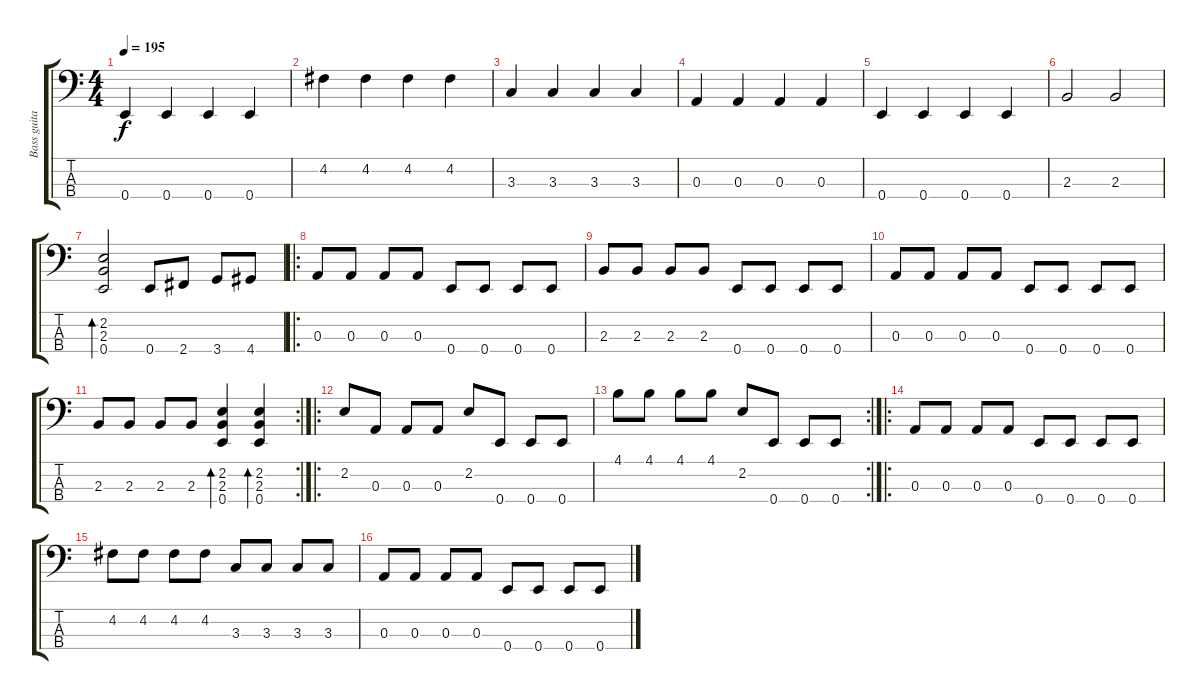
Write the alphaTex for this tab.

\track ("Bass guitar" "Bass guita") {instrument electricbassfinger}
\staff {score tabs}
\tuning (G2 D2 A1 E1) {hide}
\ts (4 4)
\tempo 195
\clef f4
\ks c
0.4.4{dy f} 0.4.4 0.4.4 0.4.4 |
4.2.4 4.2.4 4.2.4 4.2.4 |
3.3.4 3.3.4 3.3.4 3.3.4 |
0.3.4 0.3.4 0.3.4 0.3.4 |
0.4.4 0.4.4 0.4.4 0.4.4 |
2.3.2 2.3.2 |
(2.2 2.3 0.4).2{bd 60} 0.4.8 2.4.8 3.4.8 4.4.8 |
\ro
0.3.8 0.3.8 0.3.8 0.3.8 0.4.8 0.4.8 0.4.8 0.4.8 |
2.3.8 2.3.8 2.3.8 2.3.8 0.4.8 0.4.8 0.4.8 0.4.8 |
0.3.8 0.3.8 0.3.8 0.3.8 0.4.8 0.4.8 0.4.8 0.4.8 |
\rc 2
2.3.8 2.3.8 2.3.8 2.3.8 (2.2 2.3 0.4).4{bd 60} (2.2 2.3 0.4).4{bd 60} |
\ro
2.2.8 0.3.8 0.3.8 0.3.8 2.2.8 0.4.8 0.4.8 0.4.8 |
\rc 2
4.1.8 4.1.8 4.1.8 4.1.8 2.2.8 0.4.8 0.4.8 0.4.8 |
\ro
0.3.8 0.3.8 0.3.8 0.3.8 0.4.8 0.4.8 0.4.8 0.4.8 |
4.2.8 4.2.8 4.2.8 4.2.8 3.3.8 3.3.8 3.3.8 3.3.8 |
0.3.8 0.3.8 0.3.8 0.3.8 0.4.8 0.4.8 0.4.8 0.4.8
